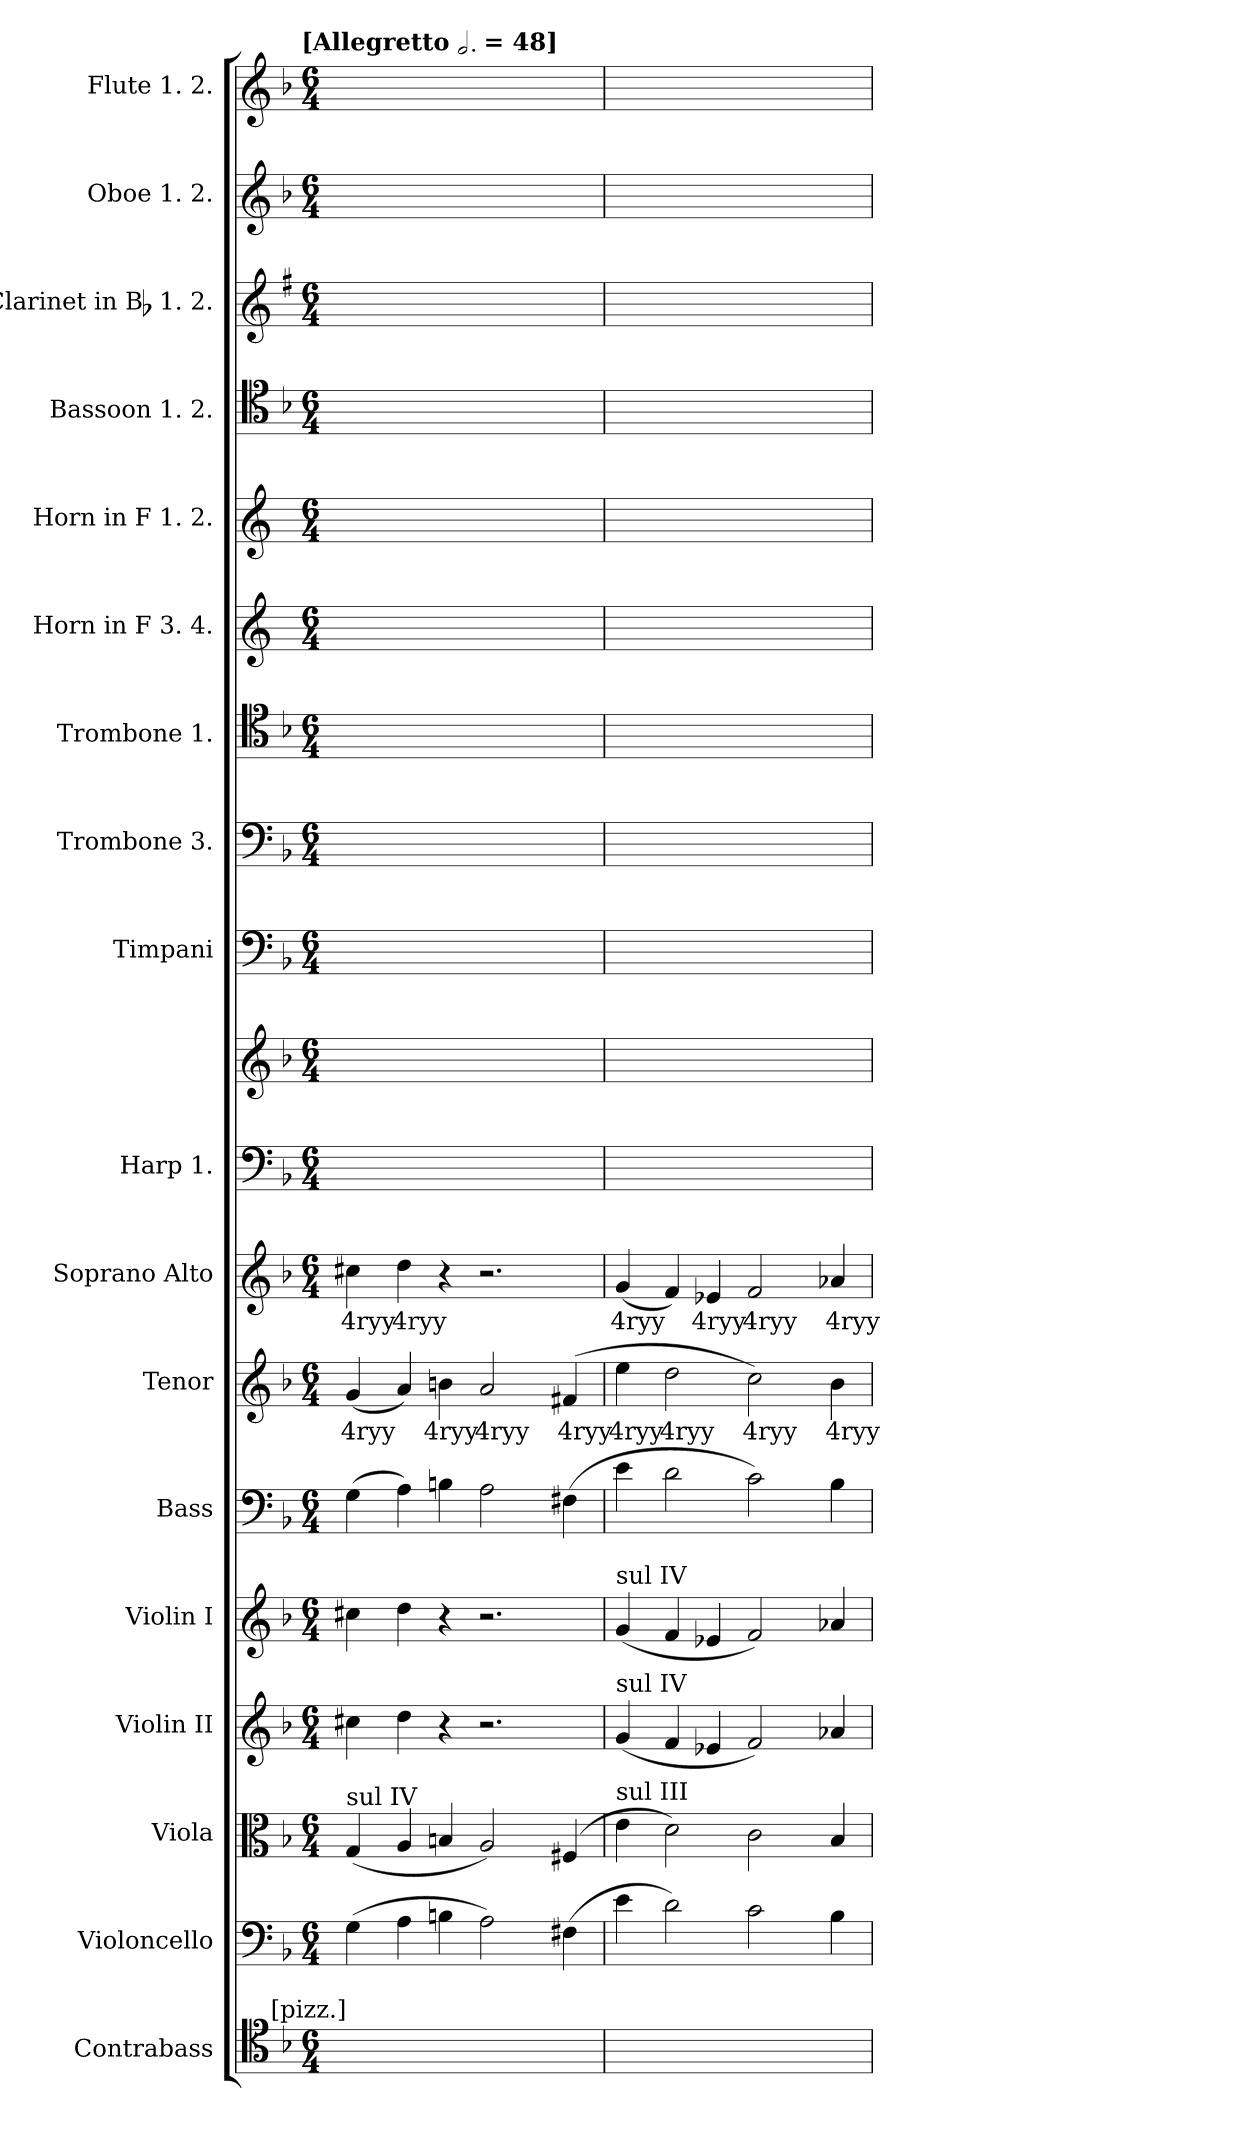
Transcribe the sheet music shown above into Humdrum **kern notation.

**kern	**kern	**kern	**kern	**kern	**kern	**kern	**text	**kern	**text	**kern	**kern	**kern	**kern	**kern	**kern	**kern	**kern	**kern	**kern	**kern
*part18	*part17	*part16	*part15	*part14	*part13	*part12	*part12	*part11	*part11	*part10	*part10	*part9	*part8	*part7	*part6	*part5	*part4	*part3	*part2	*part1
*staff19	*staff18	*staff17	*staff16	*staff15	*staff14	*staff13	*staff13	*staff12	*staff12	*staff11	*staff10	*staff9	*staff8	*staff7	*staff6	*staff5	*staff4	*staff3	*staff2	*staff1
*I"Contrabass	*I"Violoncello	*I"Viola	*I"Violin II	*I"Violin I	*I"Bass	*I"Tenor	*	*I"Soprano Alto	*	*I"Harp 1.	*	*I"Timpani	*I"Trombone 3.	*I"Trombone 1.	*I"Horn in F 3. 4.	*I"Horn in F 1. 2.	*I"Bassoon 1. 2.	*I"Clarinet in Bb 1. 2.	*I"Oboe 1. 2.	*I"Flute 1. 2.
*I'Cb.	*I'Vc.	*I'Vla.	*I'Vln. II	*I'Vln. I	*I'B.	*I'T.	*	*I'S.	*	*I'Hp.	*	*I'Timp.	*I'Tbn.	*I'Tbn.	*I'Hn.	*I'Hn.	*I'Bsn.	*I'Cl.	*I'Ob.	*I'Fl.
*clefC4	*clefF4	*clefC3	*clefG2	*clefG2	*clefF4	*clefG2	*	*clefG2	*	*clefF4	*clefG2	*clefF4	*clefF4	*clefC4	*clefG2	*clefG2	*clefC4	*clefG2	*clefG2	*clefG2
*ITrd7c12	*	*	*	*	*	*ITrd7c12	*	*	*	*	*	*	*	*	*ITrd4c7	*ITrd4c7	*	*ITrd1c2	*	*
*k[b-]	*k[b-]	*k[b-]	*k[b-]	*k[b-]	*k[b-]	*k[b-]	*	*k[b-]	*	*k[b-]	*k[b-]	*k[b-]	*k[b-]	*k[b-]	*k[b-]	*k[b-]	*k[b-]	*k[b-]	*k[b-]	*k[b-]
*F:	*F:	*F:	*F:	*F:	*F:	*F:	*	*F:	*	*F:	*F:	*F:	*F:	*F:	*F:	*F:	*F:	*F:	*F:	*F:
!!LO:TX:omd:t=[Allegretto [half-dot] = 48]
*M6/4	*M6/4	*M6/4	*M6/4	*M6/4	*M6/4	*M6/4	*	*M6/4	*	*M6/4	*M6/4	*M6/4	*M6/4	*M6/4	*M6/4	*M6/4	*M6/4	*M6/4	*M6/4	*M6/4
*MM48	*MM48	*MM48	*MM48	*MM48	*MM48	*MM48	*	*MM48	*	*MM48	*MM48	*MM48	*MM48	*MM48	*MM48	*MM48	*MM48	*MM48	*MM48	*MM48
=1	=1	=1	=1	=1	=1	=1	=1	=1	=1	=1	=1	=1	=1	=1	=1	=1	=1	=1	=1	=1
!	!	!LO:TX:a:t=sul IV	!	!	!	!	!	!	!	!	!	!	!	!	!	!	!	!	!	!
!LO:TX:a:rj:t=[pizz.]	!	!	!	!	!	!	!	!	!	!	!	!	!	!	!	!	!	!	!	!
1.ryy	(4G	(4G	4cc#X	4cc#X	(4G	(4G	4ryy	4cc#X	4ryy	4ryy	4ryy	4ryy	4ryy	4ryy	4ryy	4ryy	4ryy	4ryy	4ryy	4ryy
.	4A	4A	4ddi	4ddi	4A)	4A)	.	4ddi	4ryy	4ryy	4ryy	4ryy	4ryy	4ryy	4ryy	4ryy	4ryy	4ryy	4ryy	4ryy
.	4Bn	4Bn	4r	4r	4Bn	4Bn	4ryy	4r	.	4ryy	4ryy	4ryy	4ryy	4ryy	4ryy	4ryy	4ryy	4ryy	4ryy	4ryy
.	2A)	2A)	2.r	2.r	2A	2A	4ryy	2.r	.	2.ryy	2.ryy	4ryy	4ryy	2.ryy	4ryy	4ryy	2.ryy	2.ryy	2.ryy	2.ryy
.	.	.	.	.	.	.	.	.	.	.	.	4ryy	4ryy	.	4ryy	4ryy	.	.	.	.
.	(4F#X	(4F#X	.	.	(4F#X	(4F#X	4ryy	.	.	.	.	4ryy	4ryy	.	4ryy	4ryy	.	.	.	.
=2	=2	=2	=2	=2	=2	=2	=2	=2	=2	=2	=2	=2	=2	=2	=2	=2	=2	=2	=2	=2
!	!	!	!	!LO:TX:a:t=sul IV	!	!	!	!	!	!	!	!	!	!	!	!	!	!	!	!
!	!	!	!LO:TX:a:t=sul IV	!	!	!	!	!	!	!	!	!	!	!	!	!	!	!	!	!
!	!	!LO:TX:a:t=sul III	!	!	!	!	!	!	!	!	!	!	!	!	!	!	!	!	!	!
1.ryy	4e	4e	(4g	(4g	4e	4e	4ryy	(4g	4ryy	4ryy	4ryy	4ryy	4ryy	4ryy	4ryy	4ryy	4ryy	4ryy	4ryy	4ryy
.	2d)	2d)	4f	4f	2d	2d	4ryy	4f)	.	4ryy	4ryy	4ryy	4ryy	4ryy	4ryy	4ryy	4ryy	4ryy	4ryy	4ryy
.	.	.	4e-X	4e-X	.	.	.	4e-X	4ryy	4ryy	4ryy	4ryy	4ryy	4ryy	4ryy	4ryy	4ryy	4ryy	4ryy	4ryy
.	2c	2c	2f)	2f)	2c)	2c)	4ryy	2f	4ryy	4ryy	4ryy	4ryy	4ryy	4ryy	4ryy	4ryy	4ryy	4ryy	4ryy	4ryy
.	.	.	.	.	.	.	.	.	.	4ryy	4ryy	4ryy	4ryy	4ryy	4ryy	4ryy	4ryy	4ryy	4ryy	4ryy
.	4B-	4B-	4a-X	4a-X	4B-	4B-	4ryy	4a-X	4ryy	4ryy	4ryy	4ryy	4ryy	4ryy	4ryy	4ryy	4ryy	4ryy	4ryy	4ryy
=	=	=	=	=	=	=	=	=	=	=	=	=	=	=	=	=	=	=	=	=
*-	*-	*-	*-	*-	*-	*-	*-	*-	*-	*-	*-	*-	*-	*-	*-	*-	*-	*-	*-	*-
